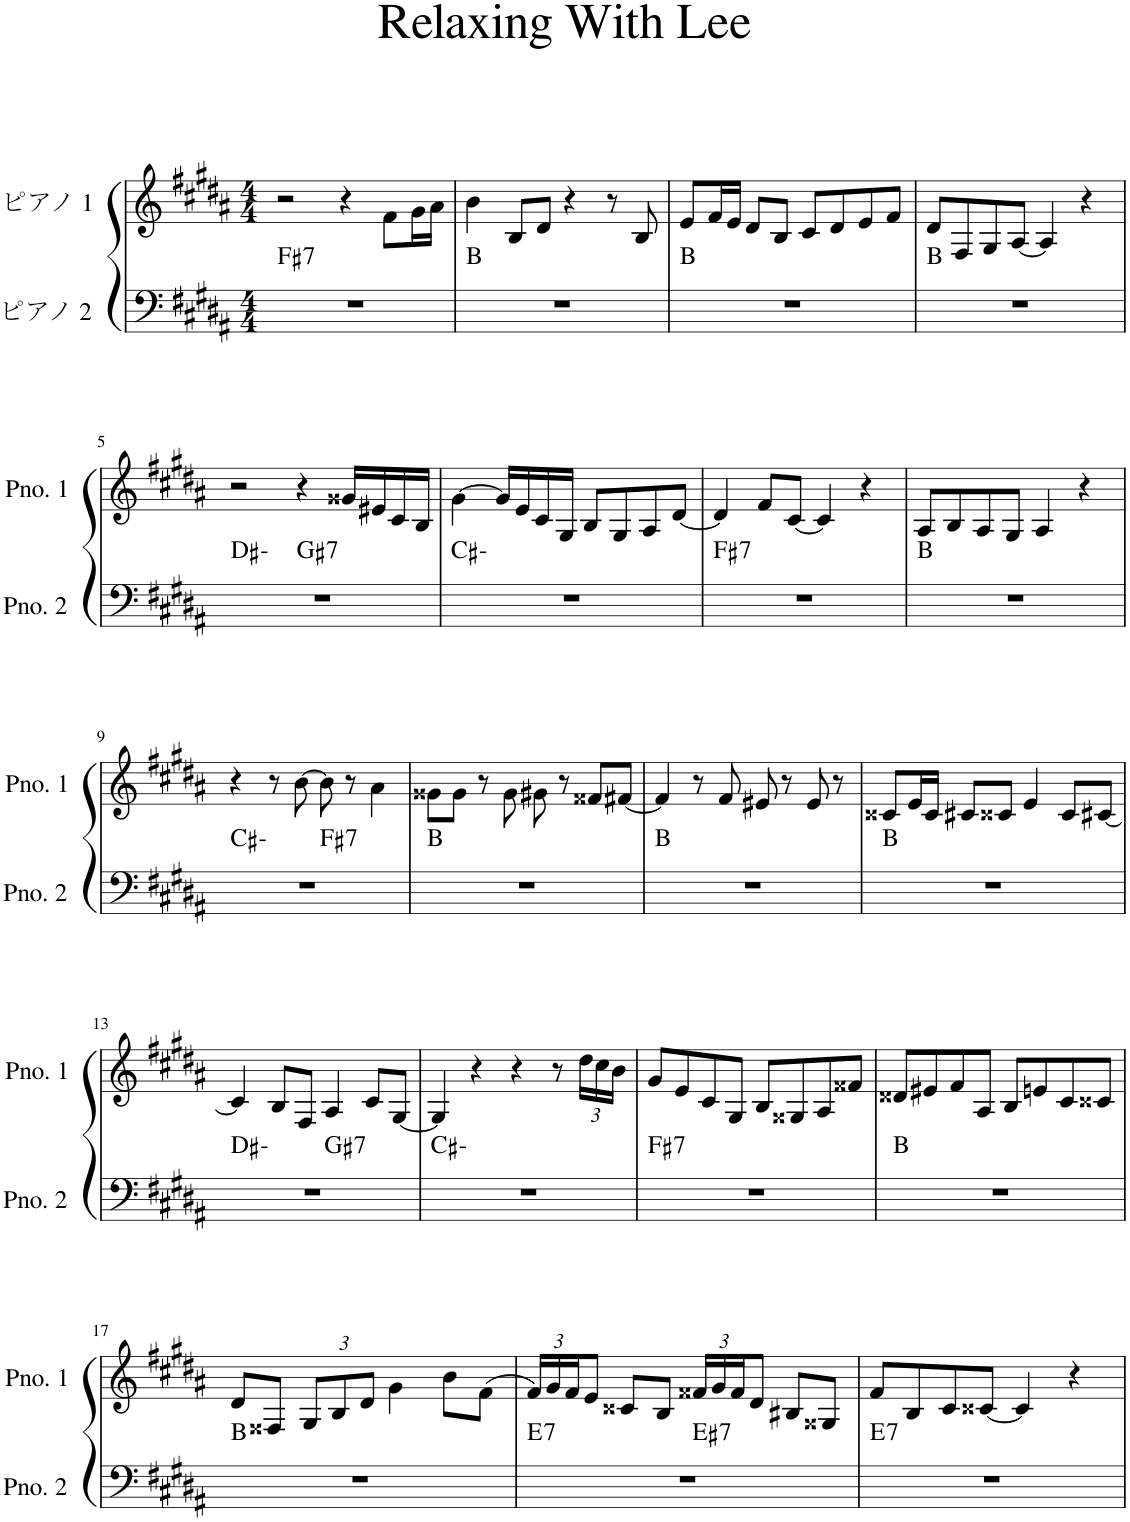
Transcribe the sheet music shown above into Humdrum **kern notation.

**kern	**harte	**kern
*part2	*part2	*part1
*staff2	*	*staff1
*I"ピアノ 2	*	*I"ピアノ 1
*clefF4	*	*clefG2
*k[f#c#g#d#a#]	*	*k[f#c#g#d#a#]
*M4/4	*	*M4/4
=1	=1	=1
!	!LO:H:kt=7	!
1r	F#:7	2r
.	.	4r
.	.	8f#\L
.	.	16g#\L
.	.	16a#\JJ
=2	=2	=2
1r	B:maj	4b\
.	.	8B/L
.	.	8d#/J
.	.	4r
.	.	8r
.	.	8B/
=3	=3	=3
1r	B:maj	8e/L
.	.	16f#/L
.	.	16e/JJ
.	.	8d#/L
.	.	8B/J
.	.	8c#/L
.	.	8d#/
.	.	8e/
.	.	8f#/J
=4	=4	=4
1r	B:maj	8d#/L
.	.	8F#/
.	.	8G#/
.	.	[8A#/J
.	.	4A#/]
.	.	4r
!!LO:LB:g=z
=5	=5	=5
*^	*	*
1r	2ryy	D#:min	2r
!	!	!LO:H:kt=7	!
.	2ryy	G#:7	4r
.	.	.	16g##X/LL
.	.	.	16e#X/
.	.	.	16c#/
.	.	.	16B/JJ
*v	*v	*	*
=6	=6	=6
1r	C#:min	[4g#\
.	.	16g#/LL]
.	.	16e/
.	.	16c#/
.	.	16G#/JJ
.	.	8B/L
.	.	8G#/
.	.	8A#/
.	.	[8d#/J
=7	=7	=7
!	!LO:H:kt=7	!
1r	F#:7	4d#/]
.	.	8f#/L
.	.	[8c#/J
.	.	4c#/]
.	.	4r
=8	=8	=8
1r	B:maj	8A#/L
.	.	8B/
.	.	8A#/
.	.	8G#/J
.	.	4A#/
.	.	4r
!!LO:LB:g=z
=9	=9	=9
*^	*	*
1r	2ryy	C#:min	4r
.	.	.	8r
.	.	.	[8b\
!	!	!LO:H:kt=7	!
.	2ryy	F#:7	8b\]
.	.	.	8r
.	.	.	4a#\
*v	*v	*	*
=10	=10	=10
1r	B:maj	8g##X\L
.	.	8g##\J
.	.	8r
.	.	8g##\
.	.	8g#X\
.	.	8r
.	.	8f##X/L
.	.	[8f#X/J
=11	=11	=11
1r	B:maj	4f#/]
.	.	8r
.	.	8f#/
.	.	8e#X/
.	.	8r
.	.	8e#/
.	.	8r
=12	=12	=12
1r	B:maj	8c##X/L
.	.	16e/L
.	.	16c##/JJ
.	.	8c#X/L
.	.	8c##X/J
.	.	4e/
.	.	8c##/L
.	.	[8c#X/J
!!LO:LB:g=z
=13	=13	=13
*^	*	*
1r	2ryy	D#:min	4c#/]
.	.	.	8B/L
.	.	.	8F#/J
!	!	!LO:H:kt=7	!
.	2ryy	G#:7	4A#/
.	.	.	8c#/L
.	.	.	[8G#/J
*v	*v	*	*
=14	=14	=14
1r	C#:min	4G#/]
.	.	4r
.	.	4r
.	.	8r
*	*	*Xbrackettup
.	.	24dd#\LL
.	.	24cc#\
.	.	24b\JJ
=15	=15	=15
!	!LO:H:kt=7	!
1r	F#:7	8g#/L
.	.	8e/
.	.	8c#/
.	.	8G#/J
.	.	8B/L
.	.	8G##X/
.	.	8A#/
.	.	8f##X/J
=16	=16	=16
1r	B:maj	8d##X/L
.	.	8e#X/
.	.	8f#/
.	.	8A#/J
.	.	8B/L
.	.	8en/
.	.	8c#/
.	.	8c##X/J
!!LO:LB:g=z
=17	=17	=17
1r	B:maj	8d#/L
.	.	8F##X/J
.	.	12G#/L
.	.	12B/
.	.	12d#/J
.	.	4g#\
.	.	8b\L
.	.	(8f#\J
=18	=18	=18
!	!LO:H:kt=7	!
*^	*	*
1r	2ryy	E:7	24f#/LL)
.	.	.	24g#/
.	.	.	24f#/J
.	.	.	8e/J
.	.	.	8c##X/L
.	.	.	8B/J
!	!	!LO:H:kt=7	!
.	2ryy	E#:7	24f##X/LL
.	.	.	24g#/
.	.	.	24f##/J
.	.	.	8d#/J
.	.	.	8B#X/L
.	.	.	8G##X/J
=19	=19	=19	=19
!	!	!LO:H:kt=7	!
*v	*v	*	*
1r	E:7	8f#/L
.	.	8B/
.	.	8c#/
.	.	[8c##X/J
.	.	4c##/]
.	.	4r
=	=	=
*-	*-	*-
